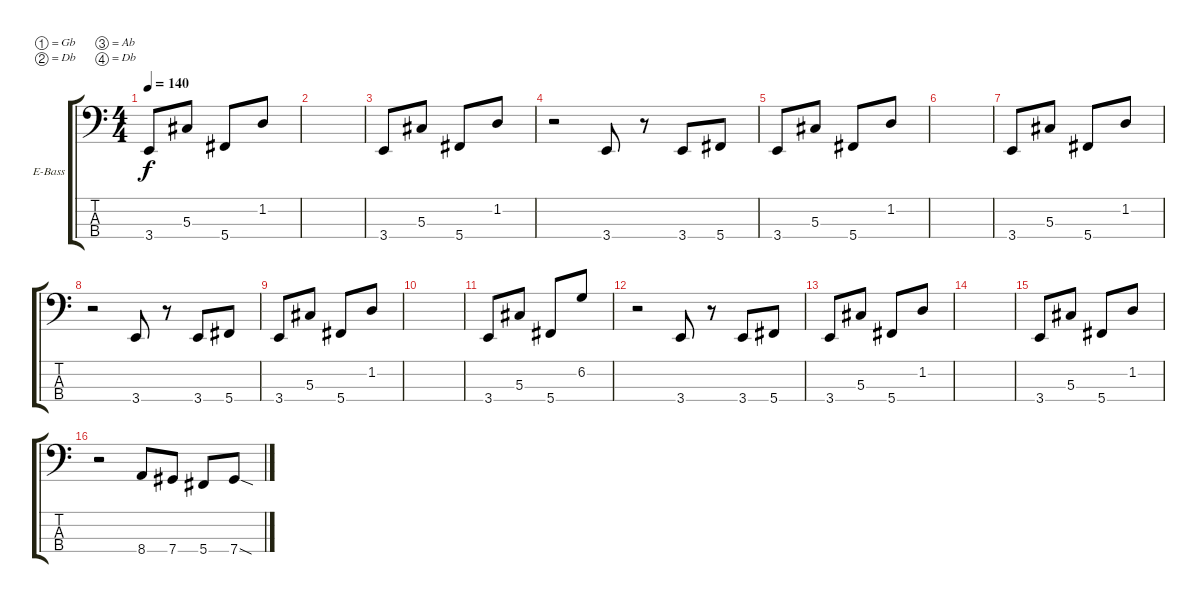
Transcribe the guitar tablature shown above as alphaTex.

\bracketExtendMode groupsimilarinstruments
\firstSystemTrackNameOrientation horizontal
\otherSystemsTrackNameOrientation horizontal
\track ("Jorel Decker - bass" "E-Bass") {instrument electricbassfinger}
\staff {score tabs}
\tuning (Gb2 Db2 Ab1 Db1)
\ts (4 4)
\tempo 140
\clef f4
\ks c
3.4.8{dy f} 5.3.8 5.4.8 1.2.8 |
|
3.4.8 5.3.8 5.4.8 1.2.8 |
r.2 3.4.8 r.8 3.4.8 5.4.8 |
3.4.8 5.3.8 5.4.8 1.2.8 |
|
3.4.8 5.3.8 5.4.8 1.2.8 |
r.2 3.4.8 r.8 3.4.8 5.4.8 |
3.4.8 5.3.8 5.4.8 1.2.8 |
|
3.4.8 5.3.8 5.4.8 6.2.8 |
r.2 3.4.8 r.8 3.4.8 5.4.8 |
3.4.8 5.3.8 5.4.8 1.2.8 |
|
3.4.8 5.3.8 5.4.8 1.2.8 |
r.2 8.4.8 7.4.8 5.4.8 7.4{sod}.8
